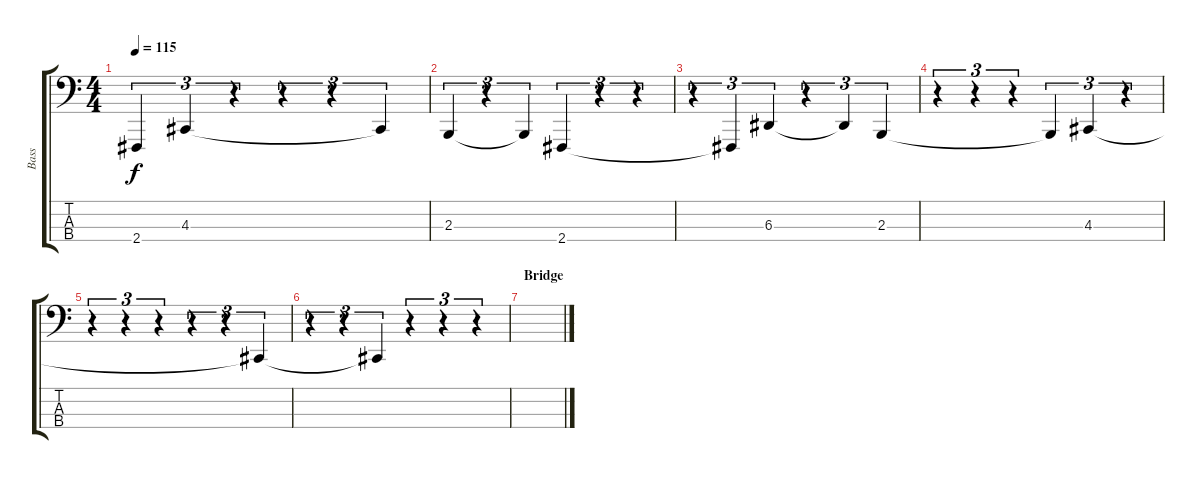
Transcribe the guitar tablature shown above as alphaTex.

\track ("Bass" "Bass") {instrument synthbrass1}
\staff {score tabs}
\tuning (G2 D2 A1 E1) {hide}
\ts (4 4)
\tempo 115
\clef f4
\ks c
2.4{t}.4{tu (3 2) dy f} 4.3.4{tu (3 2)} r.4{tu (3 2)} r.4{tu (3 2)} r.4{tu (3 2)} 4.3{t}.4{tu (3 2)} |
2.3.4{tu (3 2)} r.4{tu (3 2)} 2.3{t}.4{tu (3 2)} 2.4.4{tu (3 2)} r.4{tu (3 2)} r.4{tu (3 2)} |
r.4{tu (3 2)} 2.4{t}.4{tu (3 2)} 6.3.4{tu (3 2)} r.4{tu (3 2)} 6.3{t}.4{tu (3 2)} 2.3.4{tu (3 2)} |
r.4{tu (3 2)} r.4{tu (3 2)} r.4{tu (3 2)} 2.3{t}.4{tu (3 2)} 4.3.4{tu (3 2)} r.4{tu (3 2)} |
r.4{tu (3 2)} r.4{tu (3 2)} r.4{tu (3 2)} r.4{tu (3 2)} r.4{tu (3 2)} 4.3{t}.4{tu (3 2)} |
r.4{tu (3 2)} r.4{tu (3 2)} 4.3{t}.4{tu (3 2)} r.4{tu (3 2)} r.4{tu (3 2)} r.4{tu (3 2)} |
\section ("" "Bridge")
